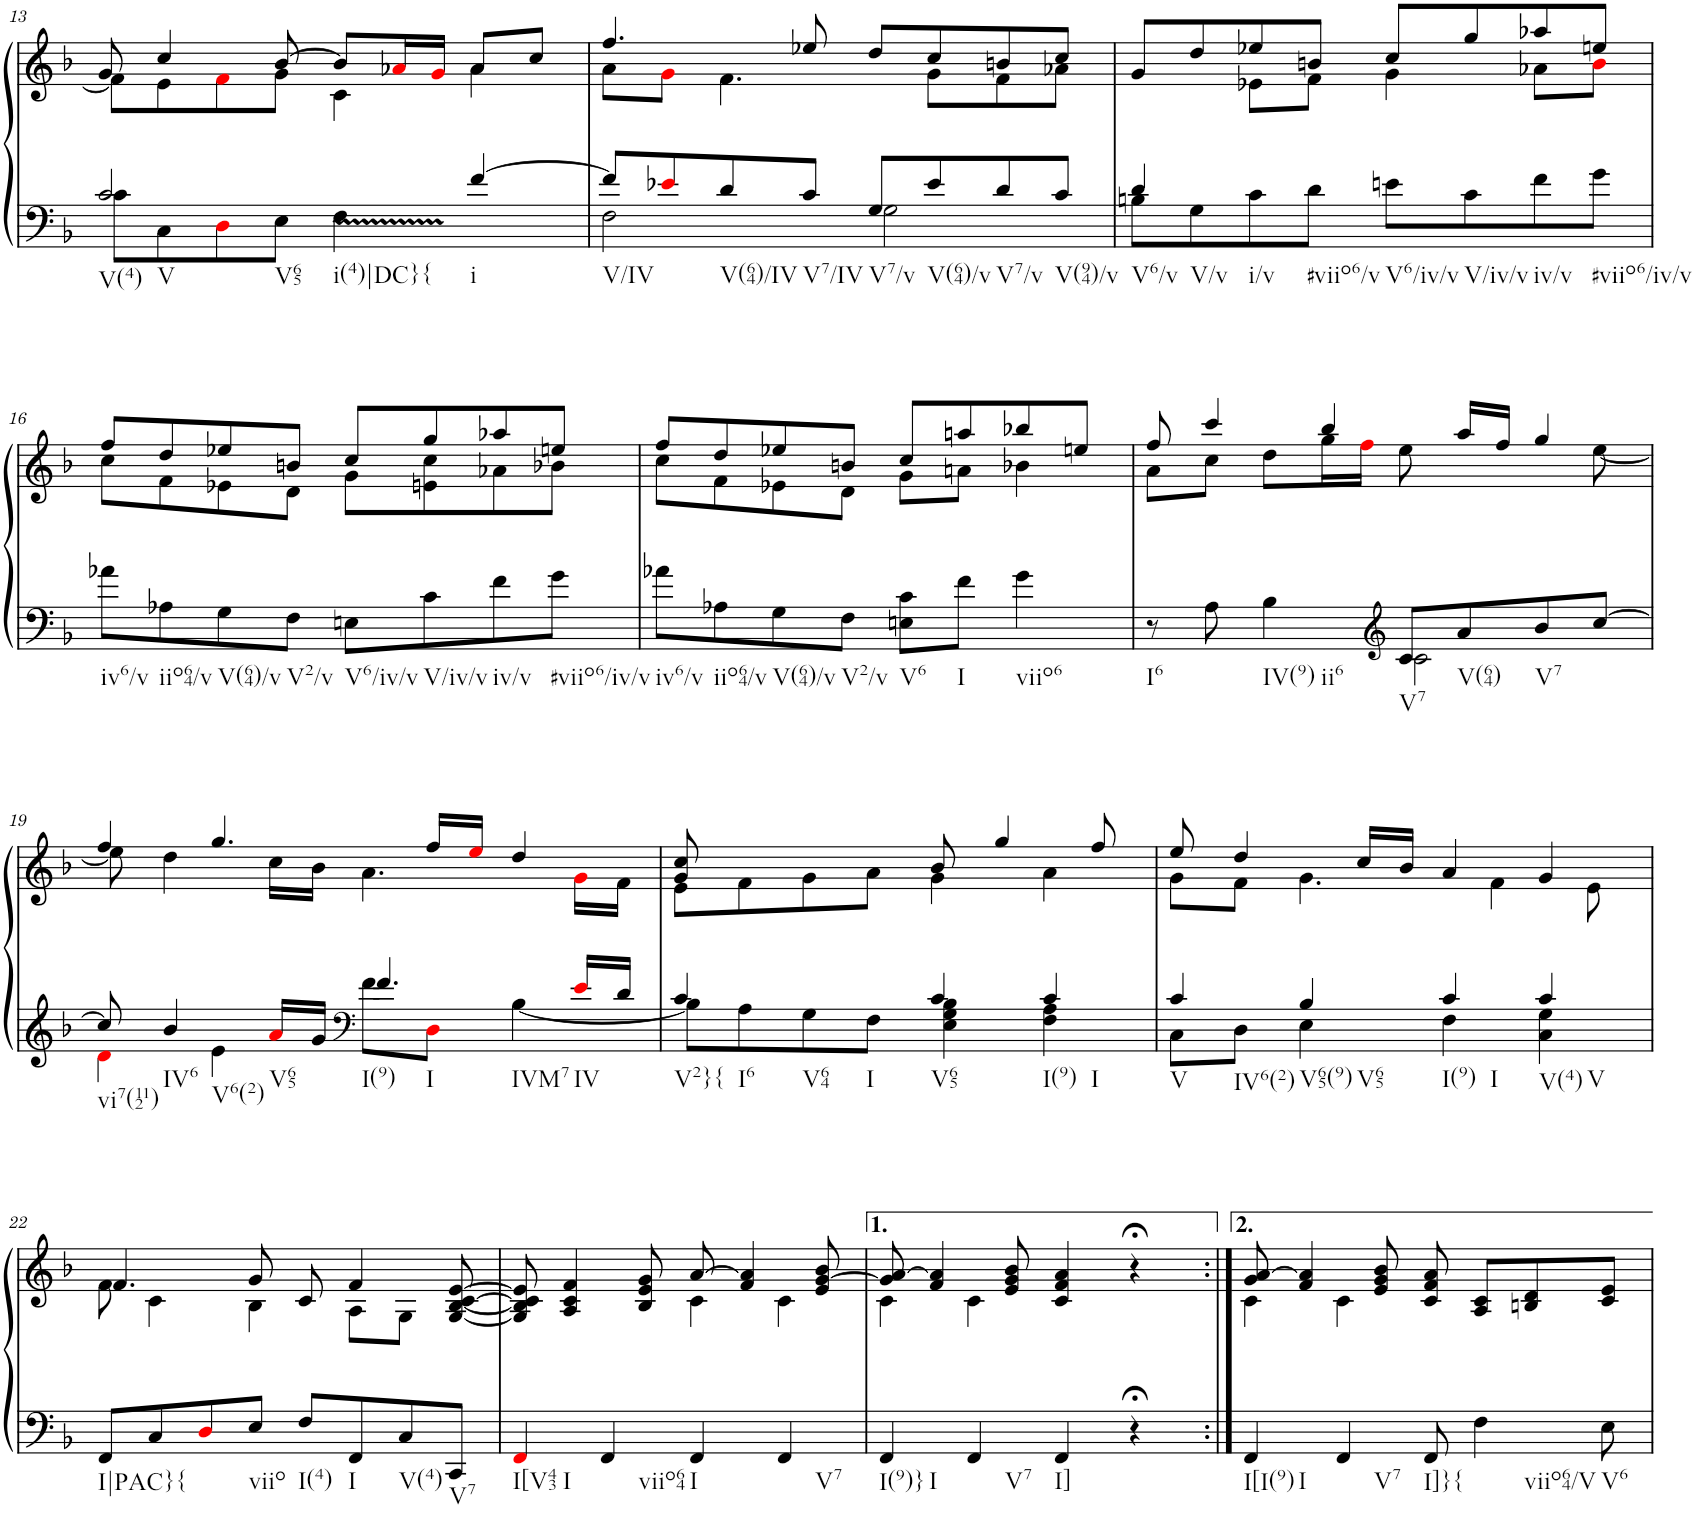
**kern	**kern
*part1	*part1
*staff2	*staff1
*I"Piano	*
*I'Pno.	*
!!LO:PB:g=z
*clefF4	*clefG2
*k[b-]	*k[b-]
*M4/4	*M4/4
*met(c)	*met(c)
=13	=13
*^	*^
!LO:TX:b:t=V(4)	!	!	!
8c\L	2c/	8g/	8f\L]
!LO:TX:b:t=V	!	!	!
8C\	.	4cc/	8e\
8Di\	.	.	8fi\
!LO:TX:b:t=V65	!	!	!
8E\J	.	[8b-/	8g\J
!LO:TX:b:t=i(4)|DC}{	!	!	!
4F\	2ryy	8b-/L]	4c\
.	.	16a-Xi/L	.
.	.	16gi/JJ	.
!LO:TX:b:t=i	!	!	!
[4f/	.	8a-/L	4a-\
.	.	8cc/J	.
=14	=14	=14	=14
!LO:TX:b:t=V/IV	!	!	!
8f/L]	2F\	4.ff/	8a\L
8e-Xi/	.	.	8gi\J
!LO:TX:b:t=V(64)/IV	!	!	!
8d/	.	.	4.f\
!LO:TX:b:t=V7/IV	!	!	!
8c/J	.	8ee-X/	.
!LO:TX:b:t=V7/v	!	!	!
8G/L	2G\	8dd/L	.
!LO:TX:b:t=V(64)/v	!	!	!
8e-/	.	8cc/	8g\L
!LO:TX:b:t=V7/v	!	!	!
8d/	.	8bn/	8f\
!LO:TX:b:t=V(94)/v	!	!	!
8c/J	.	8cc/J	8a-X\J
=15	=15	=15	=15
!LO:TX:b:t=V6/v	!	!	!
!LO:TX:b:t=V/v	!	!	!
4d/	8Bn\L	8g/L	4ryy
.	8G\	8dd/	.
!LO:TX:b:t=i/v	!	!	!
!LO:TX:b:t=#viio6/v	!	!	!
4ryy	8c\	8ee-X/	8e-X\L
.	8d\J	8bn/J	8f\J
!LO:TX:b:t=V6/iv/v	!	!	!
8en\L	2ryy	8cc/L	4g\
!LO:TX:b:t=V/iv/v	!	!	!
8c\	.	8gg/	.
!LO:TX:b:t=iv/v	!	!	!
8f\	.	8aa-X/	8a-X\L
!LO:TX:b:t=#viio6/iv/v	!	!	!
8g\J	.	8een/J	8bi\J
*v	*v	*	*
!!LO:LB:g=z	!!
=16	=16	=16
!LO:TX:b:t=iv6/v	!	!
8a-X\L	8ff/L	8cc\L
!LO:TX:b:t=iio64/v	!	!
8A-X\	8dd/	8f\
!LO:TX:b:t=V(64)/v	!	!
8G\	8ee-X/	8e-X\
!LO:TX:b:t=V2/v	!	!
8F\J	8bn/J	8d\J
!LO:TX:b:t=V6/iv/v	!	!
8En\L	8cc/L	8g\L
!LO:TX:b:t=V/iv/v	!	!
8c\	8gg/	8en\ 8cc\
!LO:TX:b:t=iv/v	!	!
8f\	8aa-X/	8a-X\
!LO:TX:b:t=#viio6/iv/v	!	!
8g\J	8een/J	8b-X\J
=17	=17	=17
!LO:TX:b:t=iv6/v	!	!
8a-X\L	8ff/L	8cc\L
!LO:TX:b:t=iio64/v	!	!
8A-X\	8dd/	8f\
!LO:TX:b:t=V(64)/v	!	!
8G\	8ee-X/	8e-X\
!LO:TX:b:t=V2/v	!	!
8F\J	8bn/J	8d\J
!LO:TX:b:t=V6	!	!
8En\ 8c\L	8cc/L	8g\L
!LO:TX:b:t=I	!	!
8f\J	8aan/	8an\J
!LO:TX:b:t=viio6	!	!
4g\	8bb-X/	4b-X\
.	8een/J	.
=18	=18	=18
*^	*	*
!LO:TX:b:t=I6	!	!	!
8r	2ryy	8ff/	8a\L
8A\	.	4ccc/	8cc\J
!LO:TX:b:t=IV(9)	!	!	!
!LO:TX:b:t=ii6	!	!	!
4B-\	.	.	8dd\L
.	.	4bb-/	16gg\L
.	.	.	16ffi\JJ
*clefG2	*	*	*
!LO:TX:b:t=V7	!	!	!
8c/L	2c\	.	8ee\
!LO:TX:b:t=V(64)	!	!	!
8a/	.	16aa/LL	4ryy
.	.	16ff/JJ	.
!LO:TX:b:t=V7	!	!	!
8b-/	.	4gg/	.
[8cc/J	.	.	[8ee\
!!LO:LB:g=z	!!
=19	=19	=19	=19
!LO:TX:b:t=vi7(112)	!	!	!
8cc/]	4di\	4ff/	8ee\]
!LO:TX:b:t=IV6	!	!	!
!LO:TX:b:t=V6(2)	!	!	!
4b-/	.	.	4dd\
.	4e\	4.gg/	.
!LO:TX:b:t=V65	!	!	!
16ai/LL	.	.	16cc\LL
16g/JJ	.	.	16b-\JJ
*clefF4	*	*	*
!LO:TX:b:t=I(9)	!	!	!
!LO:TX:b:t=I	!	!	!
!LO:TX:b:t=IVM7	!	!	!
4.f/	8f\L	.	4.a\
.	8Di\J	16ff/LL	.
.	.	16eei/JJ	.
.	[4B-\	4dd/	.
!LO:TX:b:t=IV	!	!	!
16ei/LL	.	.	16gi\LL
16d/JJ	.	.	16f\JJ
=20	=20	=20	=20
!LO:TX:b:t=V2}{	!	!	!
!LO:TX:b:t=I6	!	!	!
4c/	8B-\L]	8g/ 8cc/	8e\L
.	8A\	4.ryy	8f\
!LO:TX:b:t=V64	!	!	!
!LO:TX:b:t=I	!	!	!
4ryy	8G\	.	8g\
.	8F\J	.	8a\J
!LO:TX:b:t=V65	!	!	!
4c/	4E\ 4G\ 4B-\	8b-/	4g\
.	.	4gg/	.
!LO:TX:b:t=I(9)	!	!	!
!LO:TX:b:t=I	!	!	!
4c/	4F\ 4A\	.	4a\
.	.	8ff/	.
=21	=21	=21	=21
!LO:TX:b:t=V	!	!	!
!LO:TX:b:t=IV6(2)	!	!	!
4c/	8C\L	8ee/	8g\L
.	8D\J	4dd/	8f\J
!LO:TX:b:t=V65(9)	!	!	!
!LO:TX:b:t=V65	!	!	!
4B-/	4E\	.	4.g\
.	.	16cc/LL	.
.	.	16b-/JJ	.
!LO:TX:b:t=I(9)	!	!	!
!LO:TX:b:t=I	!	!	!
4c/	4F\	4a/	.
.	.	.	4f\
!LO:TX:b:t=V(4)	!	!	!
!LO:TX:b:t=V	!	!	!
4c/	4C\ 4G\	4g/	.
.	.	.	8e\
*v	*v	*	*
!!LO:LB:g=z	!!
=22	=22	=22
!LO:TX:b:t=I|PAC}{	!	!
8FF/L	4.f/	8f\
8C/	.	4c\
8Di/	.	.
!LO:TX:b:t=viio	!	!
8E/J	8g/	4B-\
!LO:TX:b:t=I(4)	!	!
8F/L	8c/	.
!LO:TX:b:t=I	!	!
8FF/	4f/	8A\L
!LO:TX:b:t=V(4)	!	!
8C/	.	8G\J
!LO:TX:b:t=V7	!	!
8CC/J	[<8G/ [<8B-/ [>8c/ [8e/	8ryy
=23	=23	=23
!LO:TX:b:t=I[V43	!	!
!LO:TX:b:t=I	!	!
4FFi/	8G/] 8B-/] 8c/] 8e/]	2ryy
.	4A/ 4c/ 4f/	.
!LO:TX:b:t=viio64	!	!
4FF/	.	.
.	8B-/ 8e/ 8g/	.
!LO:TX:b:t=I	!	!
4FF/	[8a/	4c\
.	4f/ 4a/]	.
!LO:TX:b:t=V7	!	!
4FF/	.	4c\
.	8e/ [8g/ 8b-/	.
=24	=24	=24
!LO:TX:b:t=I(9)}	!	!
!LO:TX:b:t=I	!	!
4FF/	8g/] [8a/	4c\
.	4f/ 4a/]	.
!LO:TX:b:t=V7	!	!
4FF/	.	4c\
.	8e/ 8g/ 8b-/	.
!LO:TX:b:t=I]	!	!
4FF/	4c/ 4f/ 4a/	2ryy
4r;<	4r;<	.
=24X1:|!	=24X1:|!	=24X1:|!
!LO:TX:b:t=I[I(9)	!	!
!LO:TX:b:t=I	!	!
4FF/	8g/ [8a/	4c\
.	4f/ 4a/]	.
!LO:TX:b:t=V7	!	!
4FF/	.	4c\
.	8e/ 8g/ 8b-/	.
!LO:TX:b:t=I]}{	!	!
8FF/	8c/ 8f/ 8a/	2ryy
!LO:TX:b:t=viio64/V	!	!
4F\	8A/ 8c/L	.
.	8Bn/ 8d/	.
!LO:TX:b:t=V6	!	!
8E\	8c/ 8e/J	.
*	*v	*v
=	=
*-	*-
